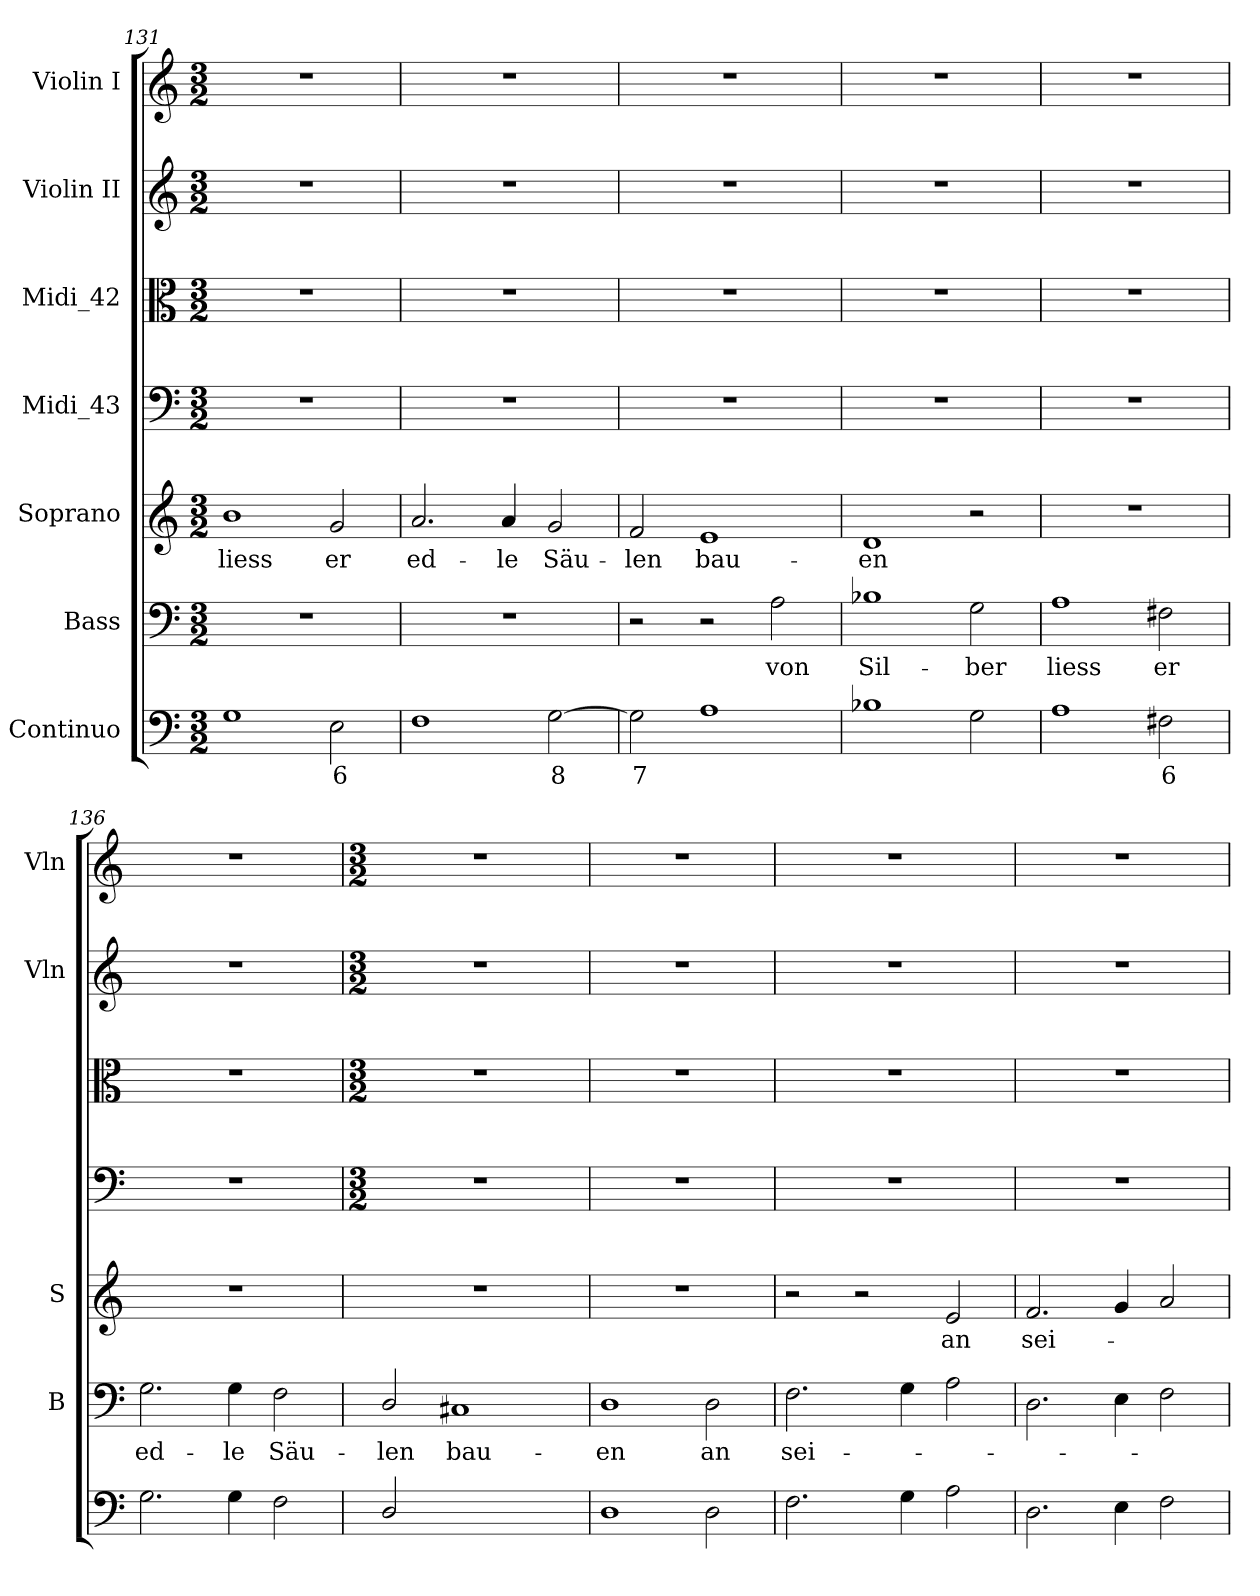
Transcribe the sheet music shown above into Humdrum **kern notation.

**kern	**text	**kern	**text	**kern	**text	**kern	**kern	**kern	**kern
*part7	*part7	*part6	*part6	*part5	*part5	*part4	*part3	*part2	*part1
*staff7	*staff7	*staff6	*staff6	*staff5	*staff5	*staff4	*staff3	*staff2	*staff1
*I"Continuo	*	*I"Bass	*	*I"Soprano	*	*I"Midi_43	*I"Midi_42	*I"Violin II	*I"Violin I
*	*	*I'B	*	*I'S	*	*	*	*I'Vln	*I'Vln
*clefF4	*	*clefF4	*	*clefG2	*	*clefF4	*clefC3	*clefG2	*clefG2
*k[]	*	*k[]	*	*k[]	*	*k[]	*k[]	*k[]	*k[]
*C:	*	*C:	*	*C:	*	*C:	*C:	*C:	*C:
*M3/2	*	*M3/2	*	*M3/2	*	*M3/2	*M3/2	*M3/2	*M3/2
=131	=131	=131	=131	=131	=131	=131	=131	=131	=131
!	!	!LO:N:vis=1	!	!	!LO:LY:b	!	!	!	!
1G	.	1.r	.	1b	liess	1.r	1.r	1.r	1.r
!	!LO:LY:b	!	!	!	!LO:LY:b	!	!	!	!
2E	6	.	.	2g	er	.	.	.	.
=132	=132	=132	=132	=132	=132	=132	=132	=132	=132
!	!	!LO:N:vis=1	!	!	!LO:LY:b	!	!	!	!
1F	.	1.r	.	2.a	ed-	1.r	1.r	1.r	1.r
!	!	!	!	!	!LO:LY:b	!	!	!	!
.	.	.	.	4a	-le	.	.	.	.
!	!LO:LY:b	!	!	!	!LO:LY:b	!	!	!	!
[2G	8	.	.	2g	Säu-	.	.	.	.
=133	=133	=133	=133	=133	=133	=133	=133	=133	=133
!	!LO:LY:b	!	!	!	!LO:LY:b	!	!	!	!
2G]	7	2r	.	2f	-len	1.r	1.r	1.r	1.r
!	!	!	!	!	!LO:LY:b	!	!	!	!
1A	.	2r	.	1e	bau-	.	.	.	.
!	!	!	!LO:LY:b	!	!	!	!	!	!
.	.	2A	von	.	.	.	.	.	.
=134	=134	=134	=134	=134	=134	=134	=134	=134	=134
!	!	!	!LO:LY:b	!	!LO:LY:b	!	!	!	!
1B-X	.	1B-X	Sil-	1d	-en	1.r	1.r	1.r	1.r
!	!	!	!LO:LY:b	!	!	!	!	!	!
2G	.	2G	-ber	2r	.	.	.	.	.
=135	=135	=135	=135	=135	=135	=135	=135	=135	=135
!	!	!	!LO:LY:b	!LO:N:vis=1	!	!	!	!	!
1A	.	1A	liess	1.r	.	1.r	1.r	1.r	1.r
!	!LO:LY:b	!	!LO:LY:b	!	!	!	!	!	!
2F#X	6	2F#X	er	.	.	.	.	.	.
=136	=136	=136	=136	=136	=136	=136	=136	=136	=136
!	!	!	!LO:LY:b	!LO:N:vis=1	!	!	!	!	!
2.G	.	2.G	ed-	1.r	.	1.r	1.r	1.r	1.r
!	!	!	!LO:LY:b	!	!	!	!	!	!
4G	.	4G	-le	.	.	.	.	.	.
!	!	!	!LO:LY:b	!	!	!	!	!	!
2F	.	2F	Säu-	.	.	.	.	.	.
!!LO:LB:g=z
=137	=137	=137	=137	=137	=137	=137	=137	=137	=137
*	*	*	*	*	*	*M3/2	*M3/2	*M3/2	*M3/2
!	!	!	!LO:LY:b	!LO:N:vis=1	!	!	!	!	!
2D/	.	2D/	-len	1.r	.	1.r	1.r	1.r	1.r
!	!LO:LY:b	!	!LO:LY:b	!	!	!	!	!	!
[2C#Xyy	6	1C#X	bau-	.	.	.	.	.	.
!	!LO:LY:b	!	!	!	!	!	!	!	!
2C#yy]	5	.	.	.	.	.	.	.	.
=138	=138	=138	=138	=138	=138	=138	=138	=138	=138
!	!	!	!LO:LY:b	!LO:N:vis=1	!	!	!	!	!
1D	.	1D	-en	1.r	.	1.r	1.r	1.r	1.r
!	!	!	!LO:LY:b	!	!	!	!	!	!
2D	.	2D	an	.	.	.	.	.	.
=139	=139	=139	=139	=139	=139	=139	=139	=139	=139
!	!	!	!LO:LY:b	!	!	!	!	!	!
2.F	.	2.F	sei-	2r	.	1.r	1.r	1.r	1.r
.	.	.	.	2r	.	.	.	.	.
4G	.	4G	.	.	.	.	.	.	.
!	!	!	!	!	!LO:LY:b	!	!	!	!
2A	.	2A	.	2e	an	.	.	.	.
=140	=140	=140	=140	=140	=140	=140	=140	=140	=140
!	!	!	!	!	!LO:LY:b	!	!	!	!
2.D	.	2.D	.	2.f	sei-	1.r	1.r	1.r	1.r
4E	.	4E	.	4g	.	.	.	.	.
2F	.	2F	.	2a	.	.	.	.	.
=	=	=	=	=	=	=	=	=	=
*-	*-	*-	*-	*-	*-	*-	*-	*-	*-
